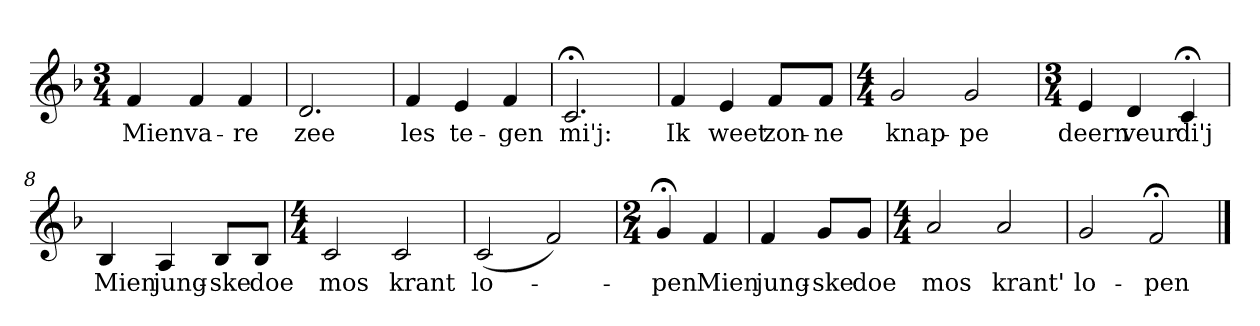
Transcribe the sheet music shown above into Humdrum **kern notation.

**kern	**text
*part1	*part1
*staff1	*staff1
*k[b-]	*
*F:	*
*M3/4	*
*MM120	*
=1	=1
4f	Mien
4f	va-
4f	-re
=2	=2
2.d	zee
=3	=3
4f	les
4e	te-
4f	-gen
=4	=4
2.c;<	mi'j:
=5	=5
4f	Ik
4e	weet
8fL	zon-
8fJ	-ne
=6	=6
*M4/4	*
2g	knap-
2g	-pe
=7	=7
*M3/4	*
4e	deern
4d	veur
4c;<	di'j
=8	=8
4B-	Mien
4A	jung-
8B-L	-ske
8B-J	doe
=9	=9
*M4/4	*
2c	mos
2c	krant
=10	=10
(2c	lo-
2f)	.
=11	=11
*M2/4	*
4g;<	-pen
4f	Mien
=12	=12
4f	jung-
8gL	-ske
8gJ	doe
=13	=13
*M4/4	*
2a	mos
2a	krant'
=14	=14
2g	lo-
2f;<	-pen
==	==
*-	*-
